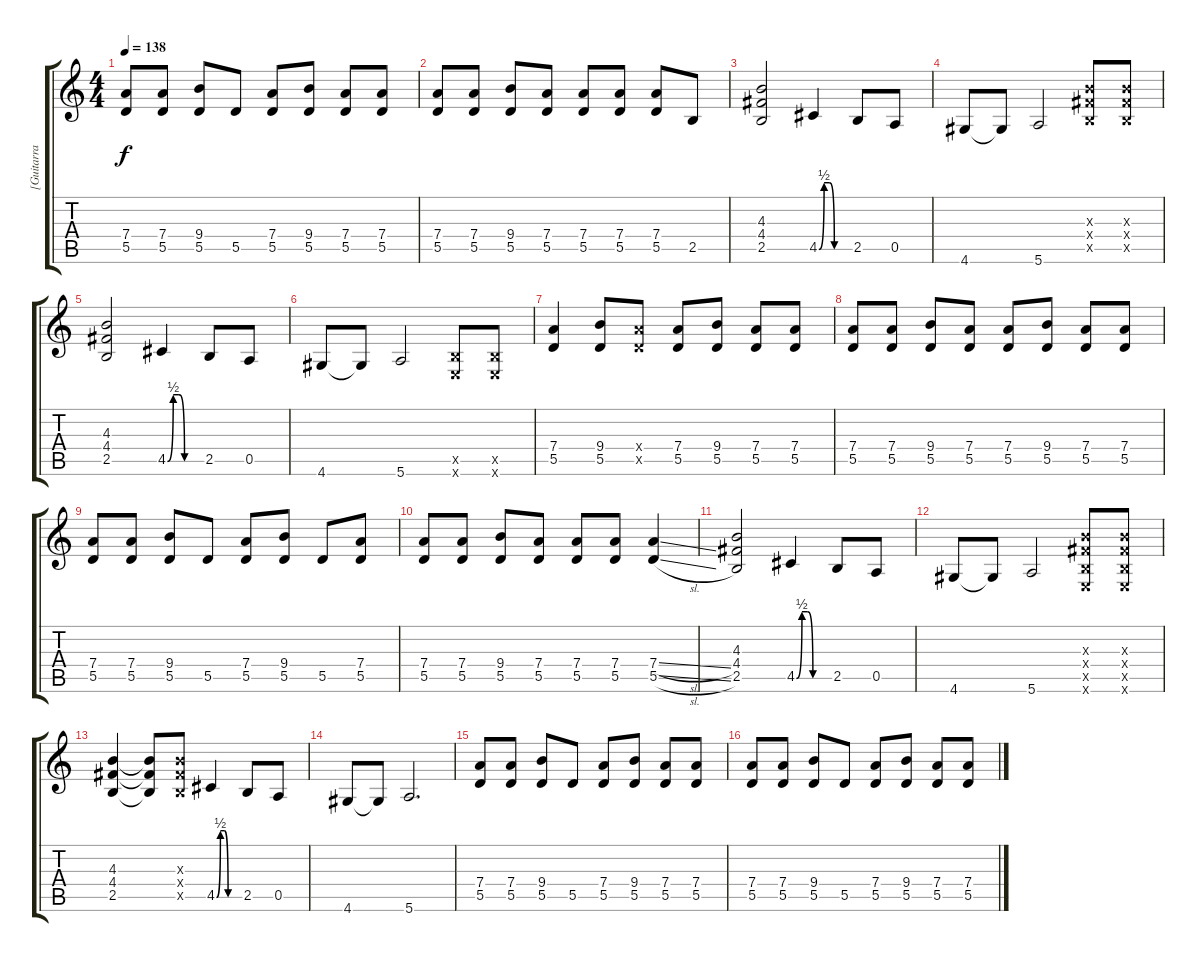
\track ("[Guitarra 2] Brad Whitford" "[Guitarra ") {instrument overdrivenguitar}
\staff {score tabs}
\tuning (E4 B3 G3 D3 A2 E2) {hide}
\ts (4 4)
\tempo 138
\clef g2
\ks c
(7.4 5.5).8{dy f} (7.4 5.5).8 (9.4 5.5).8 5.5.8 (7.4 5.5).8 (9.4 5.5).8 (7.4 5.5).8 (7.4 5.5).8 |
(7.4 5.5).8 (7.4 5.5).8 (9.4 5.5).8 (7.4 5.5).8 (7.4 5.5).8 (7.4 5.5).8 (7.4 5.5).8 2.5.8 |
(4.3 4.4 2.5).2 4.5{be (custom 0 0 10 2 20 2 30 0 60 0)}.4 2.5.8 0.5.8 |
4.6.8 4.6{t}.8 5.6.2 (4.3{x} 4.4{x} 2.5{x}).8 (4.3{x} 4.4{x} 2.5{x}).8 |
(4.3 4.4 2.5).2 4.5{be (custom 0 0 10 2 20 2 30 0 60 0)}.4 2.5.8 0.5.8 |
4.6.8 4.6{t}.8 5.6.2 (2.5{x} 0.6{x}).8 (2.5{x} 0.6{x}).8 |
(7.4 5.5).4 (9.4 5.5).8 (7.4{x} 5.5{x}).8 (7.4 5.5).8 (9.4 5.5).8 (7.4 5.5).8 (7.4 5.5).8 |
(7.4 5.5).8 (7.4 5.5).8 (9.4 5.5).8 (7.4 5.5).8 (7.4 5.5).8 (9.4 5.5).8 (7.4 5.5).8 (7.4 5.5).8 |
(7.4 5.5).8 (7.4 5.5).8 (9.4 5.5).8 5.5.8 (7.4 5.5).8 (9.4 5.5).8 5.5.8 (7.4 5.5).8 |
(7.4 5.5).8 (7.4 5.5).8 (9.4 5.5).8 (7.4 5.5).8 (7.4 5.5).8 (7.4 5.5).8 (7.4{sl} 5.5{sl}).4 |
(4.3 4.4 2.5).2 4.5{be (custom 0 0 10 2 20 2 30 0 60 0)}.4 2.5.8 0.5.8 |
4.6.8 4.6{t}.8 5.6.2 (4.3{x} 4.4{x} 2.5{x} 0.6{x}).8 (4.3{x} 4.4{x} 2.5{x} 0.6{x}).8 |
(4.3 4.4 2.5).4 (4.3{t} 4.4{t} 2.5{t}).8 (4.3{x} 4.4{x} 2.5{x}).8 4.5{be (custom 0 0 10 2 20 2 30 0 60 0)}.4 2.5.8 0.5.8 |
4.6.8 4.6{t}.8 5.6.2{d} |
(7.4 5.5).8 (7.4 5.5).8 (9.4 5.5).8 5.5.8 (7.4 5.5).8 (9.4 5.5).8 (7.4 5.5).8 (7.4 5.5).8 |
(7.4 5.5).8 (7.4 5.5).8 (9.4 5.5).8 5.5.8 (7.4 5.5).8 (9.4 5.5).8 (7.4 5.5).8 (7.4 5.5).8
